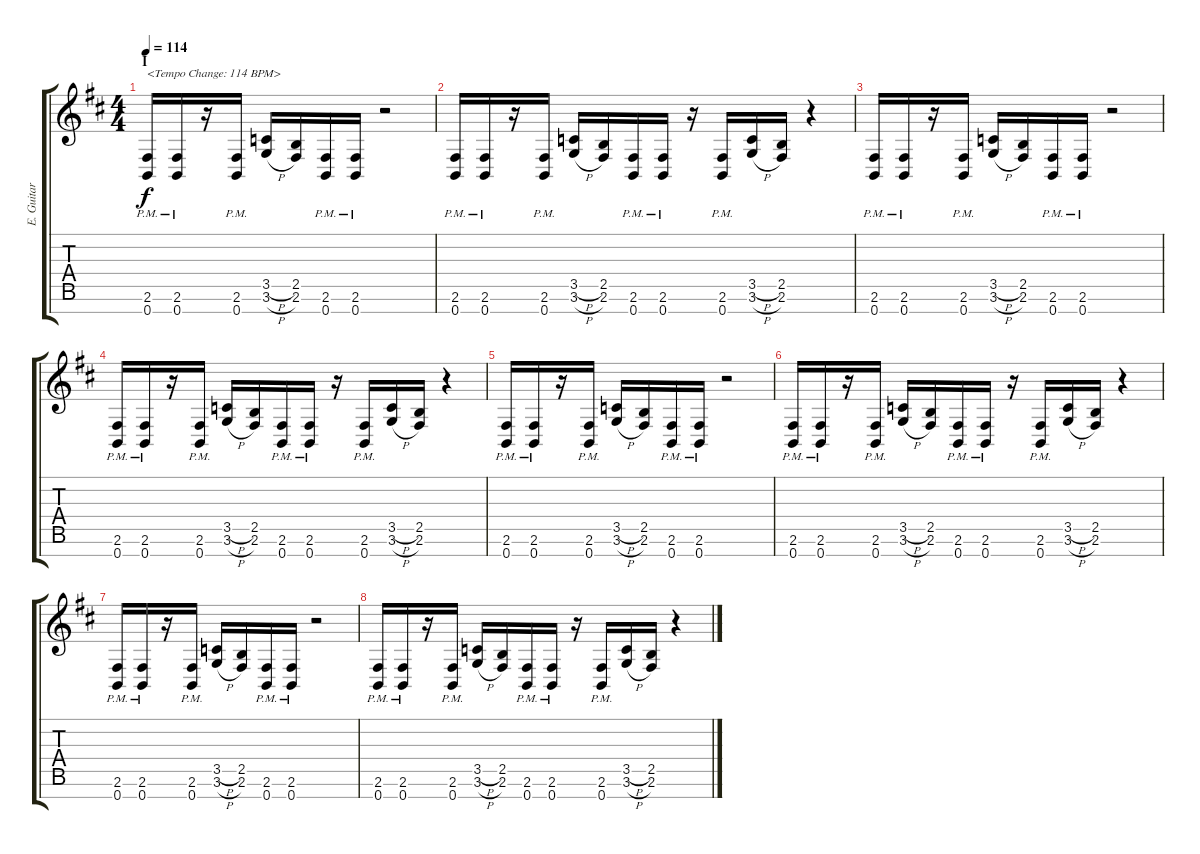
\track ("E. Guitar I" "E. Guitar ") {instrument overdrivenguitar}
\staff {score tabs}
\tuning (E4 B3 G3 D3 A2 E2 B1) {hide}
\ts (4 4)
\section ("" "I")
\tempo 114
\clef g2
\ks d
(2.6{pm} 0.7{pm}).16{txt "<Tempo Change: 114 BPM>" dy f} (2.6{pm} 0.7{pm}).16 r.16 (2.6{pm} 0.7{pm}).16 (3.5{h} 3.6{h}).16 (2.5 2.6).16 (2.6{pm} 0.7{pm}).16 (2.6{pm} 0.7{pm}).16 r.2 |
(2.6{pm} 0.7{pm}).16 (2.6{pm} 0.7{pm}).16 r.16 (2.6{pm} 0.7{pm}).16 (3.5{h} 3.6{h}).16 (2.5 2.6).16 (2.6{pm} 0.7{pm}).16 (2.6{pm} 0.7{pm}).16 r.16 (2.6{pm} 0.7{pm}).16 (3.5{h} 3.6{h}).16 (2.5 2.6).16 r.4 |
(2.6{pm} 0.7{pm}).16 (2.6{pm} 0.7{pm}).16 r.16 (2.6{pm} 0.7{pm}).16 (3.5{h} 3.6{h}).16 (2.5 2.6).16 (2.6{pm} 0.7{pm}).16 (2.6{pm} 0.7{pm}).16 r.2 |
(2.6{pm} 0.7{pm}).16 (2.6{pm} 0.7{pm}).16 r.16 (2.6{pm} 0.7{pm}).16 (3.5{h} 3.6{h}).16 (2.5 2.6).16 (2.6{pm} 0.7{pm}).16 (2.6{pm} 0.7{pm}).16 r.16 (2.6{pm} 0.7{pm}).16 (3.5{h} 3.6{h}).16 (2.5 2.6).16 r.4 |
(2.6{pm} 0.7{pm}).16 (2.6{pm} 0.7{pm}).16 r.16 (2.6{pm} 0.7{pm}).16 (3.5{h} 3.6{h}).16 (2.5 2.6).16 (2.6{pm} 0.7{pm}).16 (2.6{pm} 0.7{pm}).16 r.2 |
(2.6{pm} 0.7{pm}).16 (2.6{pm} 0.7{pm}).16 r.16 (2.6{pm} 0.7{pm}).16 (3.5{h} 3.6{h}).16 (2.5 2.6).16 (2.6{pm} 0.7{pm}).16 (2.6{pm} 0.7{pm}).16 r.16 (2.6{pm} 0.7{pm}).16 (3.5{h} 3.6{h}).16 (2.5 2.6).16 r.4 |
(2.6{pm} 0.7{pm}).16 (2.6{pm} 0.7{pm}).16 r.16 (2.6{pm} 0.7{pm}).16 (3.5{h} 3.6{h}).16 (2.5 2.6).16 (2.6{pm} 0.7{pm}).16 (2.6{pm} 0.7{pm}).16 r.2 |
(2.6{pm} 0.7{pm}).16 (2.6{pm} 0.7{pm}).16 r.16 (2.6{pm} 0.7{pm}).16 (3.5{h} 3.6{h}).16 (2.5 2.6).16 (2.6{pm} 0.7{pm}).16 (2.6{pm} 0.7{pm}).16 r.16 (2.6{pm} 0.7{pm}).16 (3.5{h} 3.6{h}).16 (2.5 2.6).16 r.4
